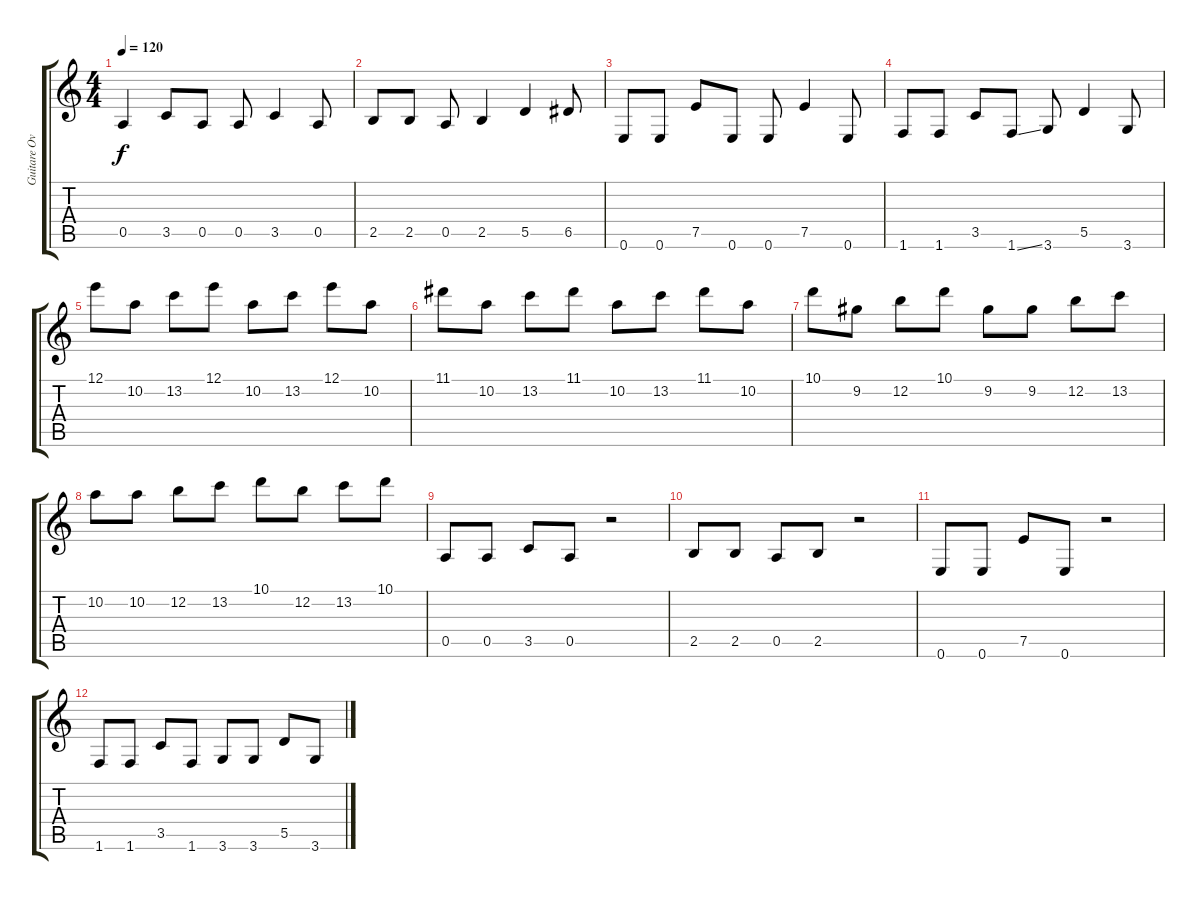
\track ("Guitare Over. (Matthew Bellamy)" "Guitare Ov") {instrument overdrivenguitar}
\staff {score tabs}
\tuning (E4 B3 G3 D3 A2 E2) {hide}
\ts (4 4)
\tempo 120
\clef g2
\ks c
0.5.4{dy f instrument overdrivenguitar} 3.5.8 0.5.8 0.5.8 3.5.4 0.5.8 |
2.5.8 2.5.8 0.5.8 2.5.4 5.5.4 6.5.8 |
0.6.8 0.6.8 7.5.8 0.6.8 0.6.8 7.5.4 0.6.8 |
1.6.8 1.6.8 3.5.8 1.6{ss}.8 3.6.8 5.5.4 3.6.8 |
12.1.8 10.2.8 13.2.8 12.1.8 10.2.8 13.2.8 12.1.8 10.2.8 |
11.1.8 10.2.8 13.2.8 11.1.8 10.2.8 13.2.8 11.1.8 10.2.8 |
10.1.8 9.2.8 12.2.8 10.1.8 9.2.8 9.2.8 12.2.8 13.2.8 |
10.2.8 10.2.8 12.2.8 13.2.8 10.1.8 12.2.8 13.2.8 10.1.8 |
0.5.8 0.5.8 3.5.8 0.5.8 r.2 |
2.5.8 2.5.8 0.5.8 2.5.8 r.2 |
0.6.8 0.6.8 7.5.8 0.6.8 r.2 |
1.6.8 1.6.8 3.5.8 1.6.8 3.6.8 3.6.8 5.5.8 3.6.8
